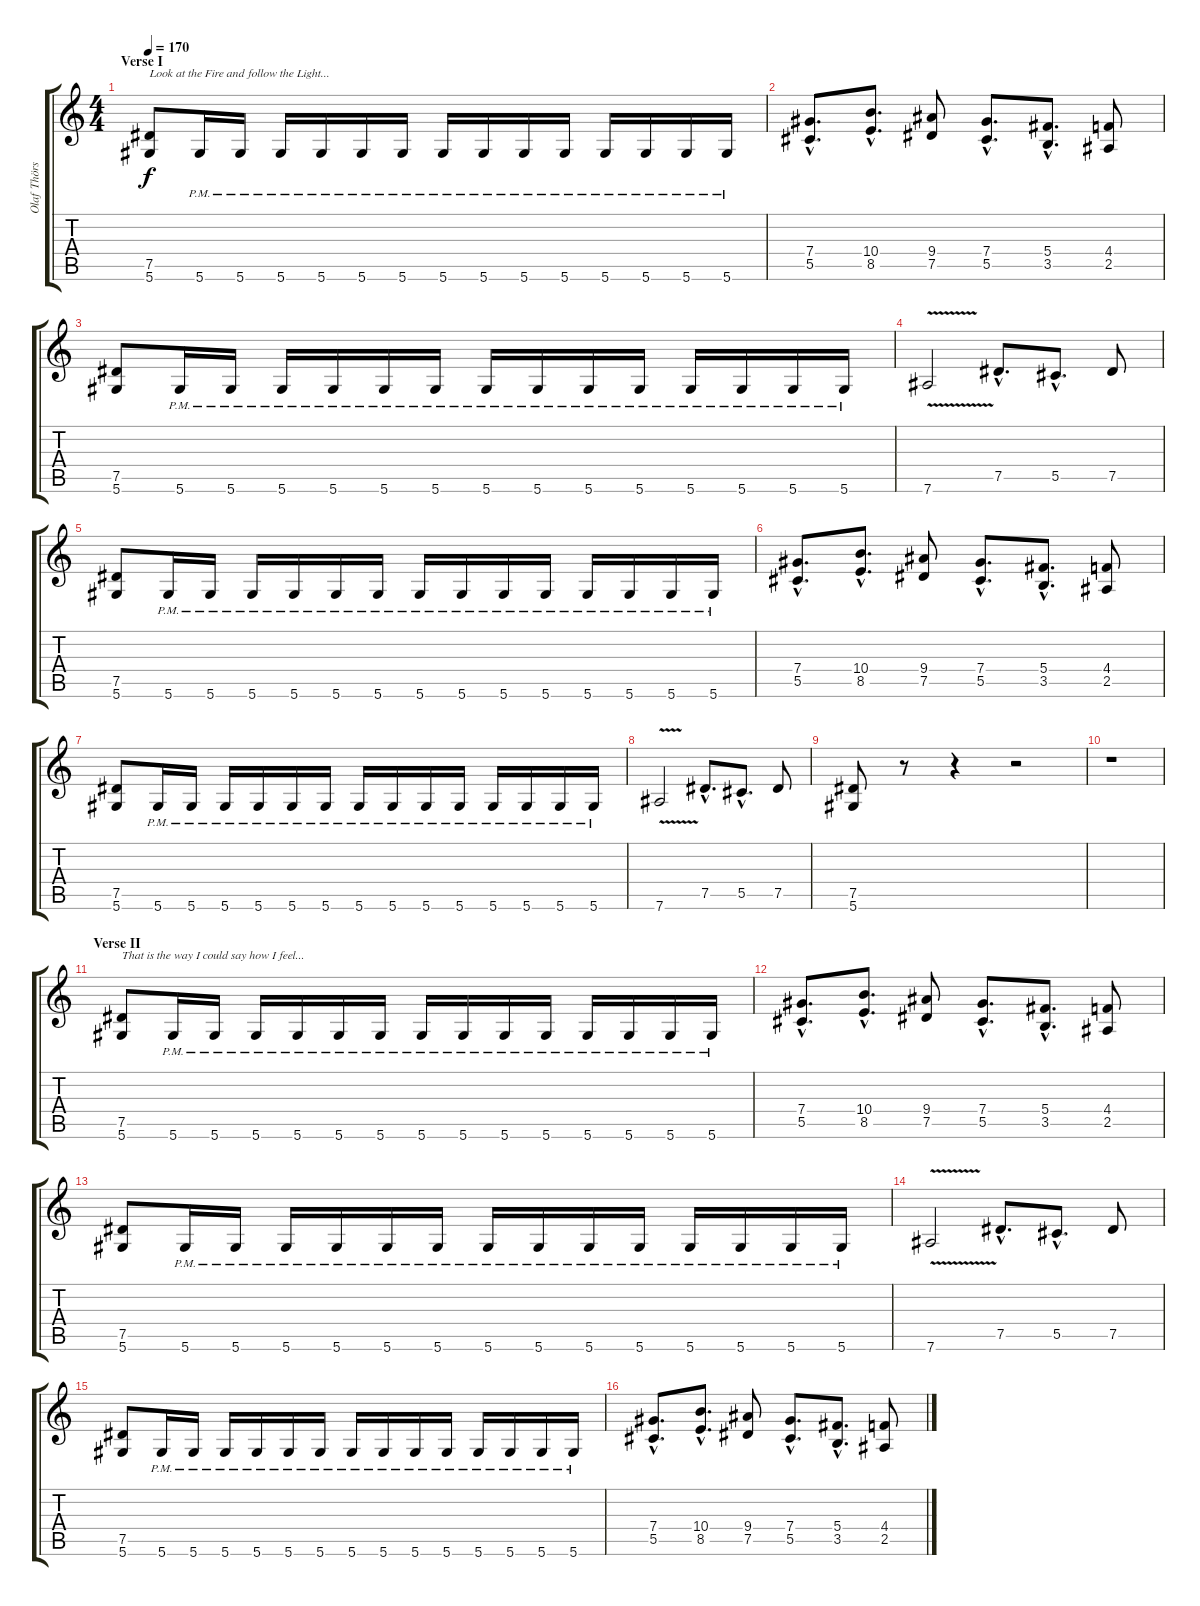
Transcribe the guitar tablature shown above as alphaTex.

\track ("Olaf Thörsen" "Olaf Thörs") {instrument distortionguitar}
\staff {score tabs}
\tuning (Eb4 Bb3 Gb3 Db3 Ab2 Eb2) {hide}
\ts (4 4)
\section ("" "Verse I")
\tempo 170
\clef g2
\ks c
(7.5 5.6).8{txt "Look at the Fire and follow the Light..." dy f} 5.6{pm}.16 5.6{pm}.16 5.6{pm}.16 5.6{pm}.16 5.6{pm}.16 5.6{pm}.16 5.6{pm}.16 5.6{pm}.16 5.6{pm}.16 5.6{pm}.16 5.6{pm}.16 5.6{pm}.16 5.6{pm}.16 5.6{pm}.16 |
(7.4{hac} 5.5{hac}).8{d} (10.4{hac} 8.5{hac}).8{d} (9.4 7.5).8 (7.4{hac} 5.5{hac}).8{d} (5.4{hac} 3.5{hac}).8{d} (4.4 2.5).8 |
(7.5 5.6).8 5.6{pm}.16 5.6{pm}.16 5.6{pm}.16 5.6{pm}.16 5.6{pm}.16 5.6{pm}.16 5.6{pm}.16 5.6{pm}.16 5.6{pm}.16 5.6{pm}.16 5.6{pm}.16 5.6{pm}.16 5.6{pm}.16 5.6{pm}.16 |
7.6{v}.2 7.5{hac}.8{d} 5.5{hac}.8{d} 7.5.8 |
(7.5 5.6).8 5.6{pm}.16 5.6{pm}.16 5.6{pm}.16 5.6{pm}.16 5.6{pm}.16 5.6{pm}.16 5.6{pm}.16 5.6{pm}.16 5.6{pm}.16 5.6{pm}.16 5.6{pm}.16 5.6{pm}.16 5.6{pm}.16 5.6{pm}.16 |
(7.4{hac} 5.5{hac}).8{d} (10.4{hac} 8.5{hac}).8{d} (9.4 7.5).8 (7.4{hac} 5.5{hac}).8{d} (5.4{hac} 3.5{hac}).8{d} (4.4 2.5).8 |
(7.5 5.6).8 5.6{pm}.16 5.6{pm}.16 5.6{pm}.16 5.6{pm}.16 5.6{pm}.16 5.6{pm}.16 5.6{pm}.16 5.6{pm}.16 5.6{pm}.16 5.6{pm}.16 5.6{pm}.16 5.6{pm}.16 5.6{pm}.16 5.6{pm}.16 |
7.6{v}.2 7.5{hac}.8{d} 5.5{hac}.8{d} 7.5.8 |
(7.5 5.6).8 r.8 r.4 r.2 |
r.1 |
\section ("" "Verse II")
(7.5 5.6).8{txt "That is the way I could say how I feel..."} 5.6{pm}.16 5.6{pm}.16 5.6{pm}.16 5.6{pm}.16 5.6{pm}.16 5.6{pm}.16 5.6{pm}.16 5.6{pm}.16 5.6{pm}.16 5.6{pm}.16 5.6{pm}.16 5.6{pm}.16 5.6{pm}.16 5.6{pm}.16 |
(7.4{hac} 5.5{hac}).8{d} (10.4{hac} 8.5{hac}).8{d} (9.4 7.5).8 (7.4{hac} 5.5{hac}).8{d} (5.4{hac} 3.5{hac}).8{d} (4.4 2.5).8 |
(7.5 5.6).8 5.6{pm}.16 5.6{pm}.16 5.6{pm}.16 5.6{pm}.16 5.6{pm}.16 5.6{pm}.16 5.6{pm}.16 5.6{pm}.16 5.6{pm}.16 5.6{pm}.16 5.6{pm}.16 5.6{pm}.16 5.6{pm}.16 5.6{pm}.16 |
7.6{v}.2 7.5{hac}.8{d} 5.5{hac}.8{d} 7.5.8 |
(7.5 5.6).8 5.6{pm}.16 5.6{pm}.16 5.6{pm}.16 5.6{pm}.16 5.6{pm}.16 5.6{pm}.16 5.6{pm}.16 5.6{pm}.16 5.6{pm}.16 5.6{pm}.16 5.6{pm}.16 5.6{pm}.16 5.6{pm}.16 5.6{pm}.16 |
(7.4{hac} 5.5{hac}).8{d} (10.4{hac} 8.5{hac}).8{d} (9.4 7.5).8 (7.4{hac} 5.5{hac}).8{d} (5.4{hac} 3.5{hac}).8{d} (4.4 2.5).8
